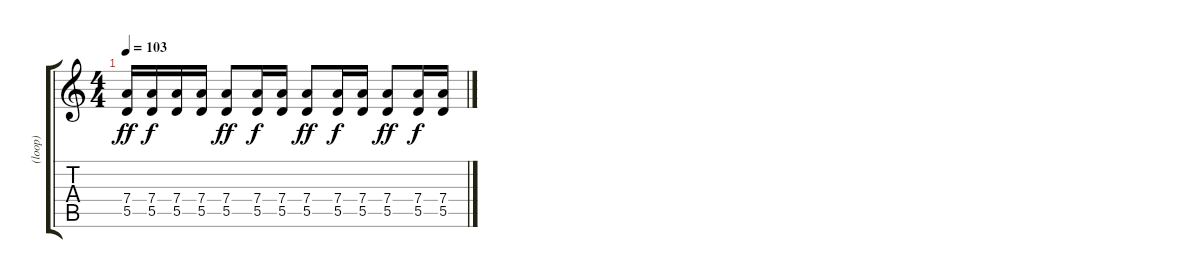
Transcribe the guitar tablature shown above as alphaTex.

\track ("(loop)" "(loop)") {instrument electricguitarmuted}
\staff {score tabs}
\tuning (E4 B3 G3 D3 A2 E2) {hide}
\ts (4 4)
\tempo 103
\clef g2
\ks c
(7.4 5.5).16{dy ff} (7.4 5.5).16{dy f} (7.4 5.5).16 (7.4 5.5).16 (7.4 5.5).8{dy ff} (7.4 5.5).16{dy f} (7.4 5.5).16 (7.4 5.5).8{dy ff} (7.4 5.5).16{dy f} (7.4 5.5).16 (7.4 5.5).8{dy ff} (7.4 5.5).16{dy f} (7.4 5.5).16
